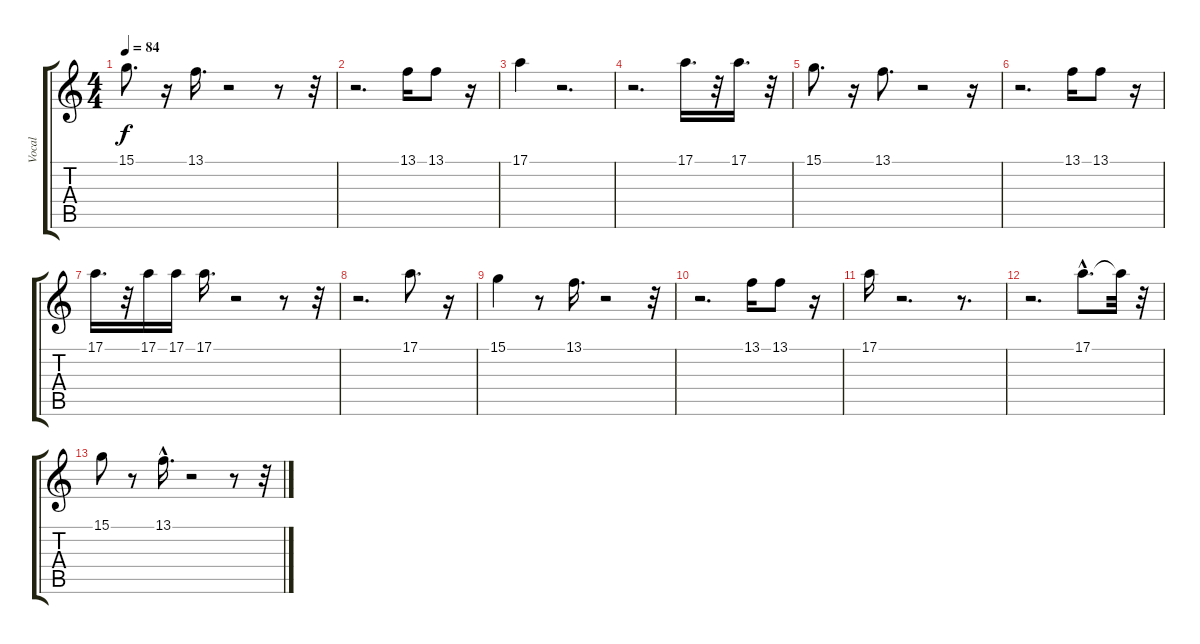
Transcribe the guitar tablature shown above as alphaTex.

\track ("Vocal" "Vocal") {instrument tangoaccordion}
\staff {score tabs}
\tuning (E4 B3 G3 D3 A2 E2) {hide}
\ts (4 4)
\tempo 84
\clef g2
\ks c
15.1.8{d dy f} r.16 13.1.16{d} r.2 r.8 r.32 |
r.2{d} 13.1.16 13.1.8 r.16 |
17.1.4 r.2{d} |
r.2{d} 17.1.16{d} r.32 17.1.16{d} r.32 |
15.1.8{d volume 14} r.16 13.1.8{d volume 13} r.2 r.16 |
r.2{d} 13.1.16{volume 11} 13.1.8 r.16 |
17.1.16{d volume 11} r.32 17.1.16{volume 11} 17.1.16 17.1.16{d volume 11} r.2 r.8 r.32 |
r.2{d} 17.1.8{d volume 9} r.16 |
15.1.4{volume 8} r.8 13.1.16{d volume 8} r.2 r.32 |
r.2{d} 13.1.16{volume 6} 13.1.8{volume 6} r.16 |
17.1.16{volume 6} r.2{d} r.8{d} |
r.2{d} 17.1{hac}.8{d volume 3} 17.1{t}.32 r.32 |
15.1.8{volume 3} r.8 13.1{hac}.16{d volume 2} r.2 r.8 r.32
